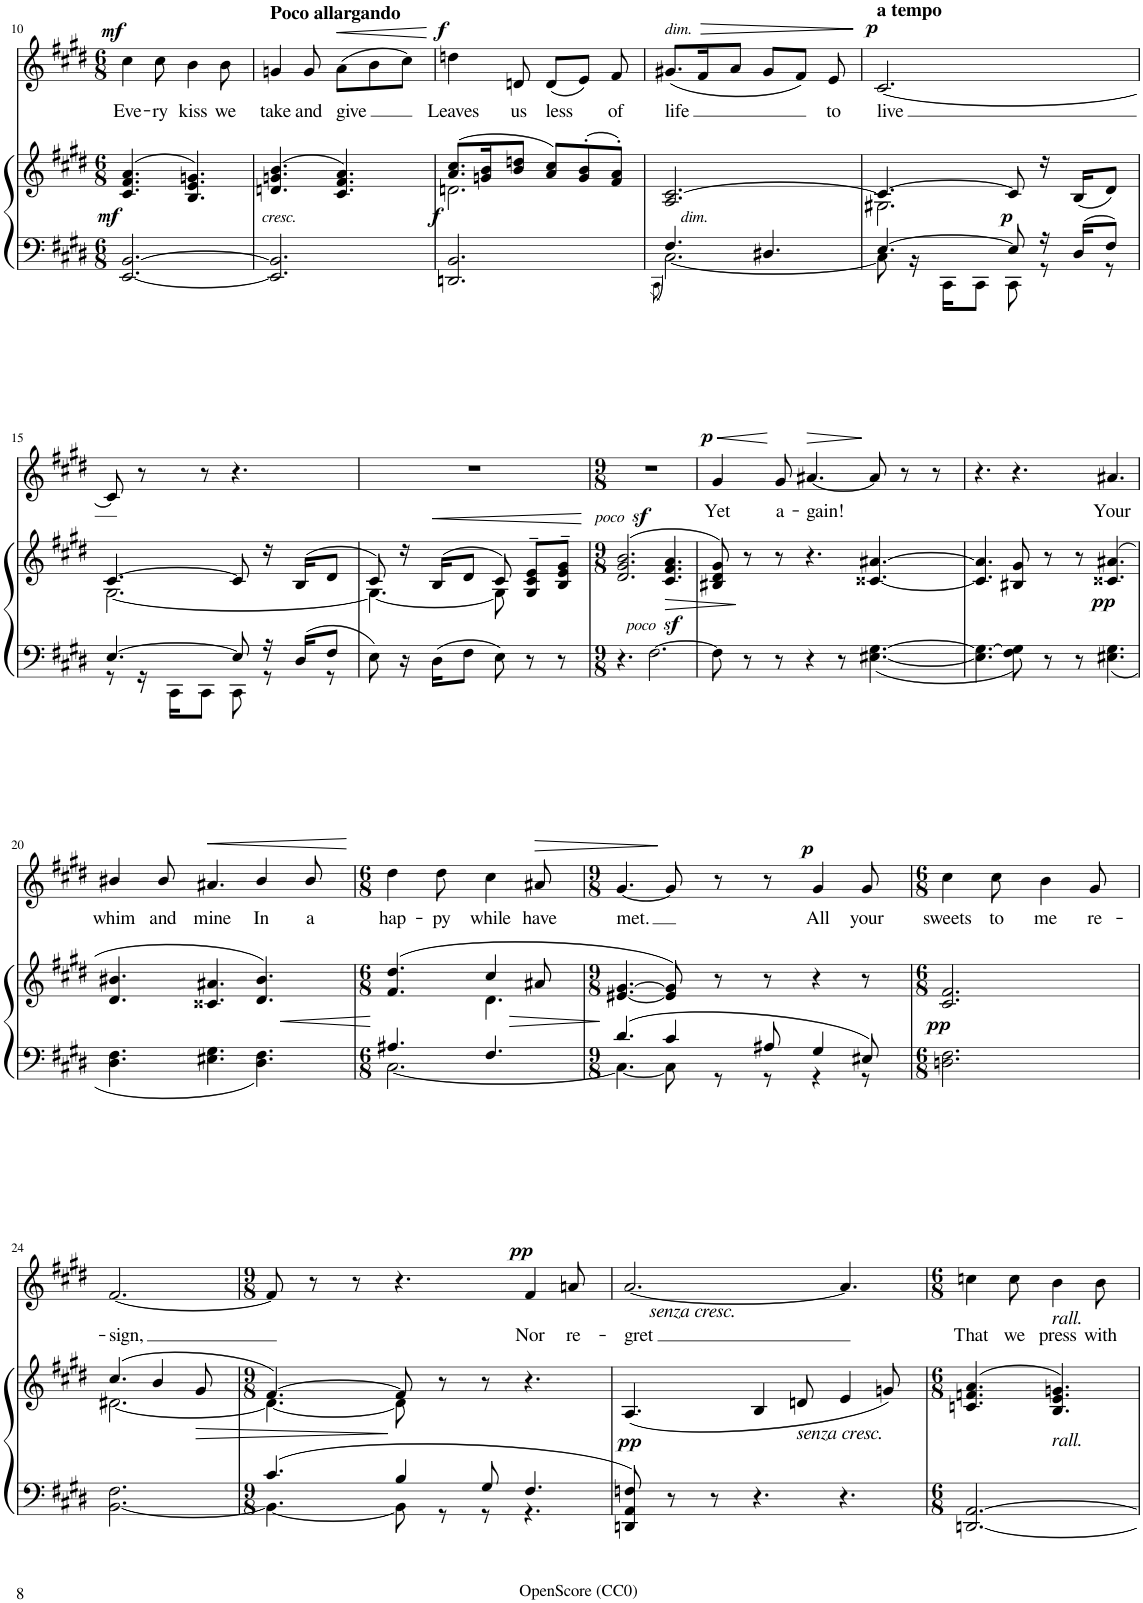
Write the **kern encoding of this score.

**kern	**kern	**dynam	**kern	**text	**dynam
*part2	*part2	*part2	*part1	*part1	*part1
*staff3	*staff2	*staff2/3	*staff1	*staff1	*staff1
*I"Piano	*	*	*I"Voice	*	*
*I'Pno	*	*	*	*	*
!!LO:PB:g=z
*clefF4	*clefG2	*	*clefG2	*	*
*k[f#c#g#d#]	*k[f#c#g#d#]	*	*k[f#c#g#d#]	*	*
*M6/8	*M6/8	*	*M6/8	*	*
=10	=10	=10	=10	=10	=10
!	!	!LO:DY:b	!	!LO:LY:b	!LO:DY:a
[2.EE/ [2.BB/	(>4.c#/ 4.f#/ 4.a/	mf	4cc#\	Eve-	mf
!	!	!	!	!LO:LY:b	!
.	.	.	8cc#\	-ry	.
!	!	!	!	!LO:LY:b	!
.	4.B/ 4.e/ 4.gn/)	.	4b\	kiss	.
!	!	!	!	!LO:LY:b	!
.	.	.	8b\	we	.
=11	=11	=11	=11	=11	=11
!	!	!	!LO:TX:a:B:t=Poco allargando	!	!
!	!LO:TX:b:i:t=cresc.	!	!	!	!
!	!	!	!	!LO:LY:b	!
2.EE/] 2.BB/]	(>4.dn/ 4.gn/ 4.b/	.	4gn/	take	.
!	!	!	!	!LO:LY:b	!
.	.	.	8g/	and	.
!	!	!	!	!LO:LY:b	!LO:HP:b
.	4.c#/ 4.f#/ 4.a/)	.	(8a\L	give	<
.	.	.	8b\	.	.
.	.	.	8cc#\J)	.	.
.	.	.	.	.	[
=12	=12	=12	=12	=12	=12
*	*^	*	*	*	*
!	!	!	!LO:DY:b	!	!LO:LY:b	!LO:DY:a
2.DDn/ 2.BB/	(8.a/ 8.cc#/L	2.dn\	f	4ddn\	Leaves	f
.	16gn/ 16b/K	.	.	.	.	.
!	!	!	!	!	!LO:LY:b	!
.	8b/ 8ddn/J	.	.	8dn/	us	.
!	!	!	!	!	!LO:LY:b	!
.	8a/ 8cc#/L)	.	.	(8d/L	less	.
.	(8g/' 8b/'	.	.	8e/J)	.	.
!	!	!	!	!	!LO:LY:b	!
.	8f#/' 8a/'J)	.	.	8f#/	of	.
*	*v	*v	*	*	*	*
=13	=13	=13	=13	=13	=13
*^	*	*	*	*	*
.	8qCC#\	.	.	.	.	.
!	!	!	!	!LO:TX:a:i:t=dim.	!	!
!	!	!LO:TX:b:i:t=dim.	!	!	!	!
!	!	!	!	!	!LO:LY:b	!LO:HP:b
4.F#/	[2.C#\	2.A/ [2.c#/	.	(8.g#X/L	life	>
.	.	.	.	16f#/K	.	.
.	.	.	.	8a/J	.	.
4.D#X/	.	.	.	8g#/L	.	.
.	.	.	.	8f#/J)	.	.
!	!	!	!	!	!LO:LY:b	!
.	.	.	.	8e/	to	.
*v	*v	*	*	*	*	*
.	.	.	.	.	]
=14	=14	=14	=14	=14	=14
*^	*^	*	*	*	*
!	!	!	!	!	!LO:TX:a:B:t=a tempo	!	!
!	!	!	!	!	!	!LO:LY:b	!LO:DY:a
[4.E/	8C#\]	4.c#/_	2.G#X\	.	[2.c#/	live	p
.	16r	.	.	.	.	.	.
.	16CC#\KL	.	.	.	.	.	.
.	8CC#\J	.	.	.	.	.	.
!	!	!	!	!LO:DY:b	!	!	!
8E/]	8CC#\	8c#/]	.	p	.	.	.
16r	8r	16r	.	.	.	.	.
16D#/KL	.	(<16B/KL	.	.	.	.	.
8F#/J	8r	8d#/J)	.	.	.	.	.
!!LO:LB:g=z
=15	=15	=15	=15	=15	=15	=15	=15
[4.E/	8r	[4.c#/	[2.G#\	.	8c#/]	.	.
.	16r	.	.	.	8r	.	.
.	16CC#\KL	.	.	.	.	.	.
.	8CC#\J	.	.	.	8r	.	.
8E/]	8CC#\	8c#/]	.	.	4.r	.	.
16r	8r	16r	.	.	.	.	.
16D#/KL	.	(16B/KL	.	.	.	.	.
8F#/J	8r	8d#/J	.	.	.	.	.
*v	*v	*	*	*	*	*	*
=16	=16	=16	=16	=16	=16	=16
8E\	8c#/)	4.G#\_	.	2.r	.	.
16r	16r	.	.	.	.	.
!	!	!	!LO:HP:b	!	!	!
16D#\KL	(16B/KL	.	<	.	.	.
8F#\J	8d#/J	.	.	.	.	.
8E\	8c#/)	8G#\]	.	.	.	.
8r	8G#/~> 8c#/~> 8e/~>L	4ryy	.	.	.	.
8r	8B/~> 8e/~> 8g#/~>J	.	.	.	.	.
*	*v	*v	*	*	*	*
=17	=17	=17	=17	=17	=17
*M9/8	*M9/8	*	*M9/8	*	*
!	!	!LO:DY:a	!	!	!
4.r	(>2.d#/z> 2.g#/z> 2.b/z>	other-dynamics	8%9r	.	.
!	!	!LO:DY:a=2	!	!	!
[2.F#z>\	.	other-dynamics	.	.	.
!	!	!LO:HP:b	!	!	!
.	4.c#/ 4.f#/ 4.a/	>	.	.	.
=18	=18	=18	=18	=18	=18
!	!	!	!	!LO:LY:b	!LO:HP:b
!	!	!	!	!	!LO:DY:n=1:a
8F#\]	8B#X/ 8d#/ 8g#/)	.	4g#/	Yet	< p
8r	8r	[	.	.	.
!	!	!	!	!LO:LY:b	!
8r	8r	.	8g#/	a-	[
!	!	!	!	!LO:LY:b	!LO:HP:b
4r	4.r	.	[4.a#X/	-gain!	>
8r	.	.	.	.	.
[4.E#X\ [4.G#\	[4.c##X/ [4.a#X/	.	8a#/]	.	]
.	.	.	8r	.	.
.	.	.	8r	.	.
=19	=19	=19	=19	=19	=19
4.E#\] 4.G#\_	4.c##/] 4.a#/]	.	4.r	.	.
8F#\ 8G#\]	8B#X/ 8g#/	.	4.r	.	.
8r	8r	.	.	.	.
8r	8r	.	.	.	.
!	!	!LO:DY:b	!	!LO:LY:b	!
4.E#X\ 4.G#\	(>4.c##X/ 4.a#X/	pp	4.a#X/	Your	.
!!LO:LB:g=z
=20	=20	=20	=20	=20	=20
!	!	!	!	!LO:LY:b	!
4.D#\ 4.F#\	4.d#/ 4.b#X/	.	4b#X/	whim	.
!	!	!	!	!LO:LY:b	!
.	.	.	8b#/	and	.
!	!	!	!	!LO:LY:b	!LO:HP:b
4.E#X\ 4.G#\	4.c##X/ 4.a#X/	.	4.a#X/	mine	<
!	!	!LO:HP:b	!	!LO:LY:b	!
4.D#\ 4.F#\	4.d#/ 4.b#/)	<	4b#/	In	.
!	!	!	!	!LO:LY:b	!
.	.	.	8b#/	a	.
.	.	]	.	.	[
=21	=21	=21	=21	=21	=21
*M6/8	*M6/8	*	*M6/8	*	*
*^	*^	*	*	*	*
!	!	!	!	!	!	!LO:LY:b	!
4.A#X/	[2.C#\	(4.f#/ 4.dd#/	4.ryy	.	4dd#\	hap-	.
!	!	!	!	!	!	!LO:LY:b	!
.	.	.	.	.	8dd#\	-py	.
!	!	!	!	!LO:HP:b	!	!LO:LY:b	!
4.F#/	.	4cc#/	4.d#\	>	4cc#\	while	.
!	!	!	!	!	!	!LO:LY:b	!LO:HP:b
.	.	8a#X/	.	.	8a#X/	have	>
*v	*v	*	*	*	*	*	*
*	*v	*v	*	*	*	*
.	.	[	.	.	.
=22	=22	=22	=22	=22	=22
*M9/8	*M9/8	*	*M9/8	*	*
*^	*	*	*	*	*
!	!	!	!	!	!LO:LY:b	!
4.d#/	4.C#\_	[4.e#X/ [4.g#/	.	[4.g#/	met.	.
4c#/	8C#\]	8e#/] 8g#/])	.	8g#/]	.	]
.	8r	8r	.	8r	.	.
8A#X/	8r	8r	.	8r	.	.
!	!	!	!	!	!LO:LY:b	!LO:DY:a
4G#/	4r	4r	.	4g#/	All	p
!	!	!	!	!	!LO:LY:b	!
8E#X/	8r	8r	.	8g#/	your	.
*v	*v	*	*	*	*	*
=23	=23	=23	=23	=23	=23
*M6/8	*M6/8	*	*M6/8	*	*
*^	*	*	*	*	*
!	!	!	!LO:DY:b	!	!LO:LY:b	!
*v	*v	*	*	*	*	*
2.Dn\ 2.F#\	2.c#/ 2.f#/	pp	4cc#\	sweets	.
!	!	!	!	!LO:LY:b	!
.	.	.	8cc#\	to	.
!	!	!	!	!LO:LY:b	!
.	.	.	4b\	me	.
!	!	!	!	!LO:LY:b	!
.	.	.	8g#/	re-	.
!!LO:LB:g=z
=24	=24	=24	=24	=24	=24
*	*^	*	*	*	*
!	!	!	!	!	!LO:LY:b	!
[2.BB\ 2.F#\	(4.cc#/	[2.d#X\	.	[2.f#/	-sign,	.
.	4b/	.	.	.	.	.
.	8g#/	.	.	.	.	.
=25	=25	=25	=25	=25	=25	=25
*M9/8	*M9/8	*	*	*M9/8	*	*
*^	*	*	*	*	*	*
4.c#/	4.BB\_	[4.f#/)	4.d#\_	.	8f#/]	.	.
.	.	.	.	.	8r	.	.
.	.	.	.	.	8r	.	.
4B/	8BB\]	8f#/]	8d#\]	]	4.r	.	.
.	8r	8r	2ryy	.	.	.	.
8G#/	8r	8r	.	.	.	.	.
!	!	!	!	!	!	!LO:LY:b	!LO:DY:a
4.F#/	4.r	4.r	.	.	4f#/	Nor	pp
!	!	!	!	!	!	!LO:LY:b	!
.	.	.	8ryy	.	8an/	re-	.
*v	*v	*	*	*	*	*	*
=26	=26	=26	=26	=26	=26	=26
!	!	!	!	!LO:TX:b:i:t=senza cresc.	!	!
!	!	!	!LO:DY:b	!	!LO:LY:b	!
*	*v	*v	*	*	*	*
8DDn/ 8AA/ 8Fn/	(4.A/	pp	[2.a/	-gret	.
8r	.	.	.	.	.
8r	.	.	.	.	.
4.r	4B/	.	.	.	.
!	!LO:TX:b:i:t=senza cresc.	!	!	!	!
.	8dn/	.	.	.	.
4.r	4e/	.	4.a/]	.	.
.	8gn/)	.	.	.	.
=27	=27	=27	=27	=27	=27
*M6/8	*M6/8	*	*M6/8	*	*
!	!	!	!	!LO:LY:b	!
[2.DDn/ [2.AA/	(>4.cn/ 4.fn/ 4.a/	.	4ccn\	That	.
!	!	!	!	!LO:LY:b	!
.	.	.	8cc\	we	.
!	!	!	!LO:TX:b:i:t=rall.	!	!
!	!LO:TX:b:i:t=rall.	!	!	!	!
!	!	!	!	!LO:LY:b	!
.	4.B/ 4.e/ 4.gn/)	.	4b\	press	.
!	!	!	!	!LO:LY:b	!
.	.	.	8b\	with	.
=	=	=	=	=	=
*-	*-	*-	*-	*-	*-
